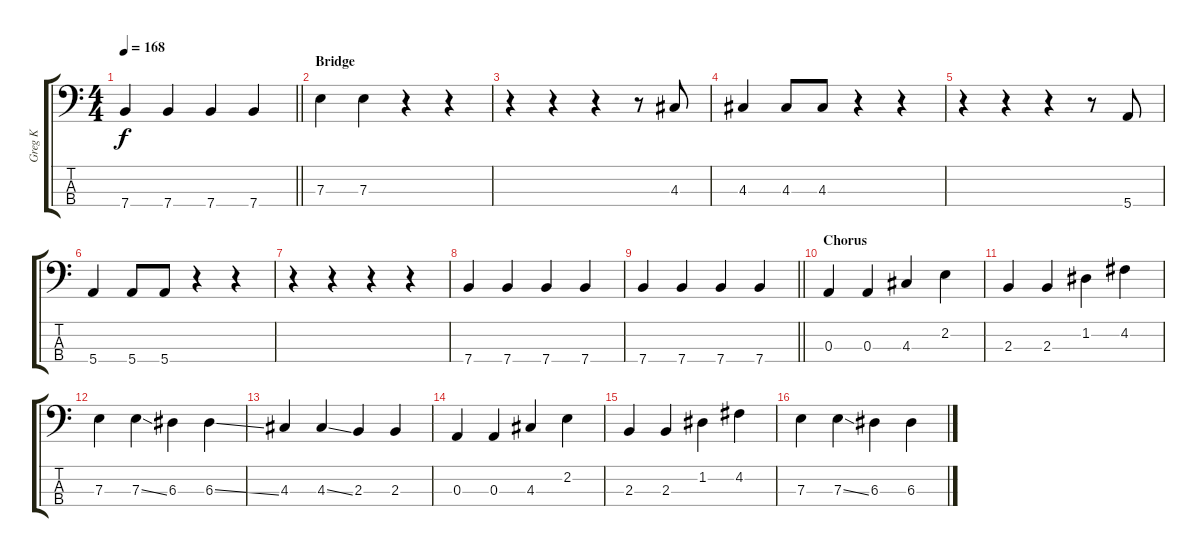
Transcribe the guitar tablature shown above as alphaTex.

\track ("Greg K" "Greg K") {instrument electricbasspick}
\staff {score tabs}
\tuning (G2 D2 A1 E1) {hide}
\ts (4 4)
\tempo 168
\clef f4
\barLineRight lightlight
\ks c
7.4.4{dy f} 7.4.4 7.4.4 7.4.4 |
\section ("" "Bridge")
7.3.4 7.3.4 r.4 r.4 |
r.4 r.4 r.4 r.8 4.3.8 |
4.3.4 4.3.8 4.3.8 r.4 r.4 |
r.4 r.4 r.4 r.8 5.4.8 |
5.4.4 5.4.8 5.4.8 r.4 r.4 |
r.4 r.4 r.4 r.4 |
7.4.4 7.4.4 7.4.4 7.4.4 |
\barLineRight lightlight
7.4.4 7.4.4 7.4.4 7.4.4 |
\section ("" "Chorus")
0.3.4 0.3.4 4.3.4 2.2.4 |
2.3.4 2.3.4 1.2.4 4.2.4 |
7.3.4 7.3{ss}.4 6.3.4 6.3{ss}.4 |
4.3.4 4.3{ss}.4 2.3.4 2.3.4 |
0.3.4 0.3.4 4.3.4 2.2.4 |
2.3.4 2.3.4 1.2.4 4.2.4 |
7.3.4 7.3{ss}.4 6.3.4 6.3{ss}.4
